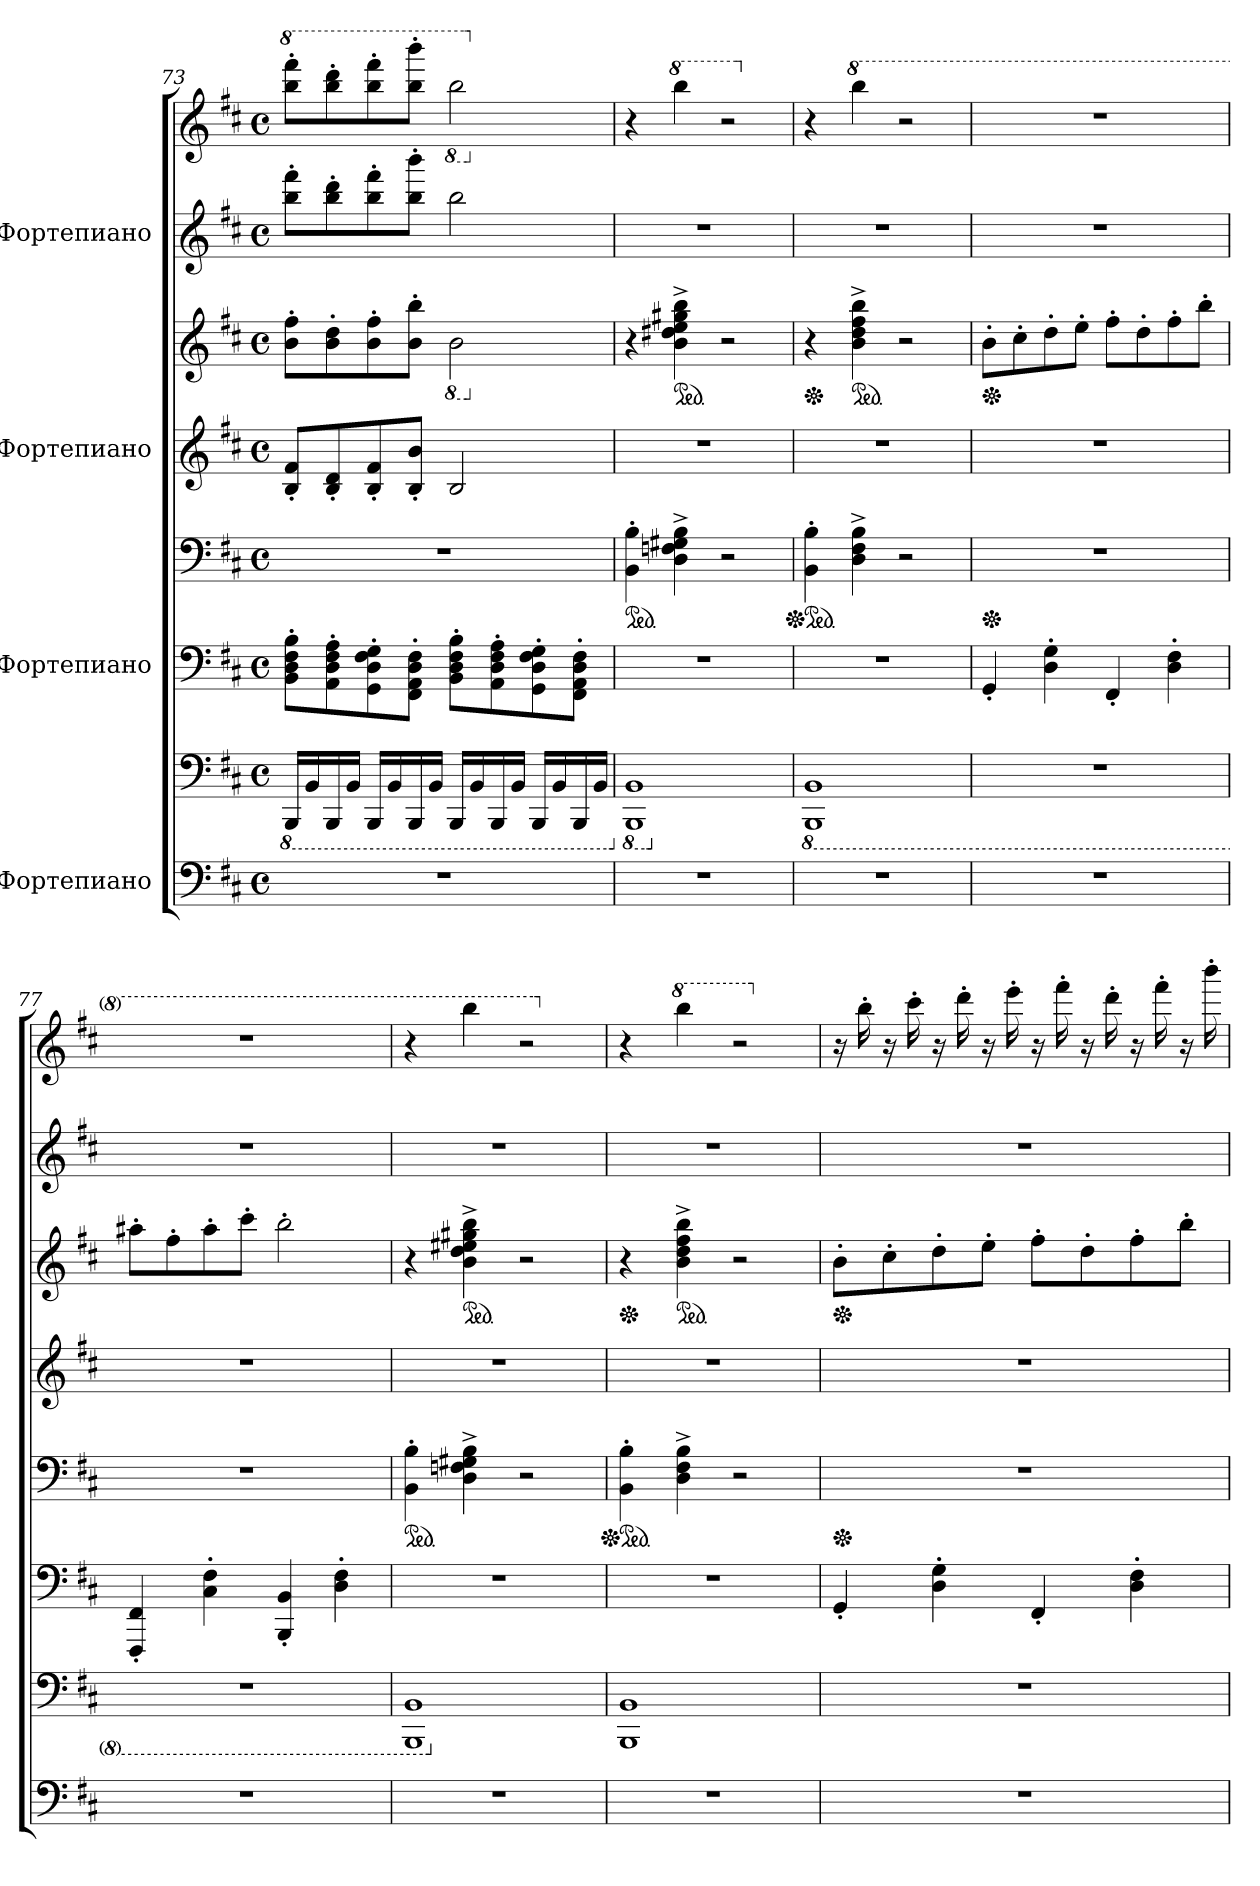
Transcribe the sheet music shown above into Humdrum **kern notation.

**kern	**kern	**kern	**kern	**kern	**kern	**kern	**kern
*part4	*part4	*part3	*part3	*part2	*part2	*part1	*part1
*staff8	*staff7	*staff6	*staff5	*staff4	*staff3	*staff2	*staff1
*I"Фортепиано	*	*I"Фортепиано	*	*I"Фортепиано	*	*I"Фортепиано	*
*clefF4	*clefF4	*clefF4	*clefF4	*clefG2	*clefG2	*clefG2	*clefG2
*k[f#c#]	*k[f#c#]	*k[f#c#]	*k[f#c#]	*k[f#c#]	*k[f#c#]	*k[f#c#]	*k[f#c#]
*M4/4	*M4/4	*M4/4	*M4/4	*M4/4	*M4/4	*M4/4	*M4/4
*met(c)	*met(c)	*met(c)	*met(c)	*met(c)	*met(c)	*met(c)	*met(c)
*	*8ba	*	*	*	*	*	*
*	*	*	*	*	*	*	*8va
=73	=73	=73	=73	=73	=73	=73	=73
1r	16BBBB/LL	8BB\' 8D\' 8F#\' 8B\'L	1r	8B/' 8f#/'L	8b\' 8ff#\'L	8bb\' 8fff#\'L	8bbb\' 8ffff#\'L
.	16BBB/	.	.	.	.	.	.
.	16BBBB/	8AA\' 8D\' 8F#\' 8A\'	.	8B/' 8d/'	8b\' 8dd\'	8bb\' 8ddd\'	8bbb\' 8dddd\'
.	16BBB/JJ	.	.	.	.	.	.
.	16BBBB/LL	8GG\' 8D\' 8F#\' 8G\'	.	8B/' 8f#/'	8b\' 8ff#\'	8bb\' 8fff#\'	8bbb\' 8ffff#\'
.	16BBB/	.	.	.	.	.	.
.	16BBBB/	8FF#\' 8AA\' 8D\' 8F#\'J	.	8B/' 8b/'J	8b\' 8bb\'J	8bb\' 8bbb\'J	8bbb\' 8bbbb\'J
.	16BBB/JJ	.	.	.	.	.	.
*	*	*	*	*8ba	*	*	*
*	*	*	*	*	*8ba	*	*
*	*	*	*	*	*	*8ba	*
*	*	*	*	*	*	*	*8ba
.	16BBBB/LL	8BB\' 8D\' 8F#\' 8B\'L	.	2BB/	2B\	2b\	2b\
.	16BBB/	.	.	.	.	.	.
.	16BBBB/	8AA\' 8D\' 8F#\' 8A\'	.	.	.	.	.
.	16BBB/JJ	.	.	.	.	.	.
.	16BBBB/LL	8GG\' 8D\' 8F#\' 8G\'	.	.	.	.	.
.	16BBB/	.	.	.	.	.	.
.	16BBBB/	8FF#\' 8AA\' 8D\' 8F#\'J	.	.	.	.	.
.	16BBB/JJ	.	.	.	.	.	.
=74	=74	=74	=74	=74	=74	=74	=74
*	*X8ba	*	*	*	*	*	*
*	*8ba	*	*	*	*	*	*
*	*	*	*ped	*	*	*	*
*	*	*	*	*X8ba	*	*	*
*	*	*	*	*	*X8ba	*	*
*	*	*	*	*	*	*X8ba	*
*	*	*	*	*	*	*	*X8va
*	*	*	*	*	*	*	*X8ba
*	*	*	*	*	*	*	*MM160
1r	1BBBB 1BBB	1r	4BB\' 4B\'	1r	4r	1r	4r
*	*	*	*	*	*ped	*	*
*	*	*	*	*	*	*	*8va
.	.	.	4D\^ 4Fn\^ 4G#X\^ 4B\^	.	4b\^ 4dd#X\^ 4ee\^ 4gg#X\^ 4bb\^	.	4bbb\
.	.	.	2r	.	2r	.	2r
=75	=75	=75	=75	=75	=75	=75	=75
*	*X8ba	*	*	*	*	*	*
*	*8ba	*	*	*	*	*	*
*	*	*	*Xped	*	*	*	*
*	*	*	*ped	*	*	*	*
*	*	*	*	*	*Xped	*	*
*	*	*	*	*	*	*	*X8va
1r	1BBBB 1BBB	1r	4BB\' 4B\'	1r	4r	1r	4r
*	*	*	*	*	*ped	*	*
*	*	*	*	*	*	*	*8va
.	.	.	4D\^ 4F#\^ 4B\^	.	4b\^ 4dd\^ 4ff#\^ 4bb\^	.	4bbb\
.	.	.	2r	.	2r	.	2r
!!LO:PB:g=z
=76	=76	=76	=76	=76	=76	=76	=76
*	*X8ba	*	*	*	*	*	*
*	*	*	*Xped	*	*	*	*
*	*	*	*	*	*Xped	*	*
*	*	*	*	*	*	*	*X8va
*	*	*	*	*	*	*	*MM200
1r	1r	4GG'/	1r	1r	8b'\L	1r	1r
.	.	.	.	.	8cc#'\	.	.
.	.	4D\' 4G\'	.	.	8dd'\	.	.
.	.	.	.	.	8ee'\J	.	.
.	.	4FF#'/	.	.	8ff#'\L	.	.
.	.	.	.	.	8dd'\	.	.
.	.	4D\' 4F#\'	.	.	8ff#'\	.	.
.	.	.	.	.	8bb'\J	.	.
=77	=77	=77	=77	=77	=77	=77	=77
1r	1r	4FFF#/' 4FF#/'	1r	1r	8aa#X'\L	1r	1r
.	.	.	.	.	8ff#'\	.	.
.	.	4C#\' 4F#\'	.	.	8aa#'\	.	.
.	.	.	.	.	8ccc#'\J	.	.
.	.	4BBB/' 4BB/'	.	.	2bb'\	.	.
.	.	4D\' 4F#\'	.	.	.	.	.
=78	=78	=78	=78	=78	=78	=78	=78
*	*8ba	*	*	*	*	*	*
*	*	*	*ped	*	*	*	*
*	*	*	*	*	*	*	*MM160
1r	1BBBB 1BBB	1r	4BB\' 4B\'	1r	4r	1r	4r
*	*	*	*	*	*ped	*	*
*	*	*	*	*	*	*	*8va
.	.	.	4D\^ 4Fn\^ 4G#X\^ 4B\^	.	4b\^ 4dd\^ 4ee#X\^ 4gg#X\^ 4bb\^	.	4bbb\
.	.	.	2r	.	2r	.	2r
=79	=79	=79	=79	=79	=79	=79	=79
*	*X8ba	*	*	*	*	*	*
*	*8ba	*	*	*	*	*	*
*	*	*	*Xped	*	*	*	*
*	*	*	*ped	*	*	*	*
*	*	*	*	*	*Xped	*	*
*	*	*	*	*	*	*	*X8va
1r	1BBBB 1BBB	1r	4BB\' 4B\'	1r	4r	1r	4r
*	*	*	*	*	*ped	*	*
*	*	*	*	*	*	*	*8va
.	.	.	4D\^ 4F#\^ 4B\^	.	4b\^ 4dd\^ 4ff#\^ 4bb\^	.	4bbb\
.	.	.	2r	.	2r	.	2r
=80	=80	=80	=80	=80	=80	=80	=80
*	*X8ba	*	*	*	*	*	*
*	*	*	*Xped	*	*	*	*
*	*	*	*	*	*Xped	*	*
*	*	*	*	*	*	*	*X8va
1r	1r	4GG'/	1r	1r	8b'\L	1r	16r
*	*	*	*	*	*	*	*MM200
.	.	.	.	.	.	.	16bb'\
.	.	.	.	.	8cc#'\	.	16r
.	.	.	.	.	.	.	16ccc#'\
.	.	4D\' 4G\'	.	.	8dd'\	.	16r
.	.	.	.	.	.	.	16ddd'\
.	.	.	.	.	8ee'\J	.	16r
.	.	.	.	.	.	.	16eee'\
.	.	4FF#'/	.	.	8ff#'\L	.	16r
.	.	.	.	.	.	.	16fff#'\
.	.	.	.	.	8dd'\	.	16r
.	.	.	.	.	.	.	16ddd'\
.	.	4D\' 4F#\'	.	.	8ff#'\	.	16r
.	.	.	.	.	.	.	16fff#'\
.	.	.	.	.	8bb'\J	.	16r
.	.	.	.	.	.	.	16bbb'\
=	=	=	=	=	=	=	=
*-	*-	*-	*-	*-	*-	*-	*-
